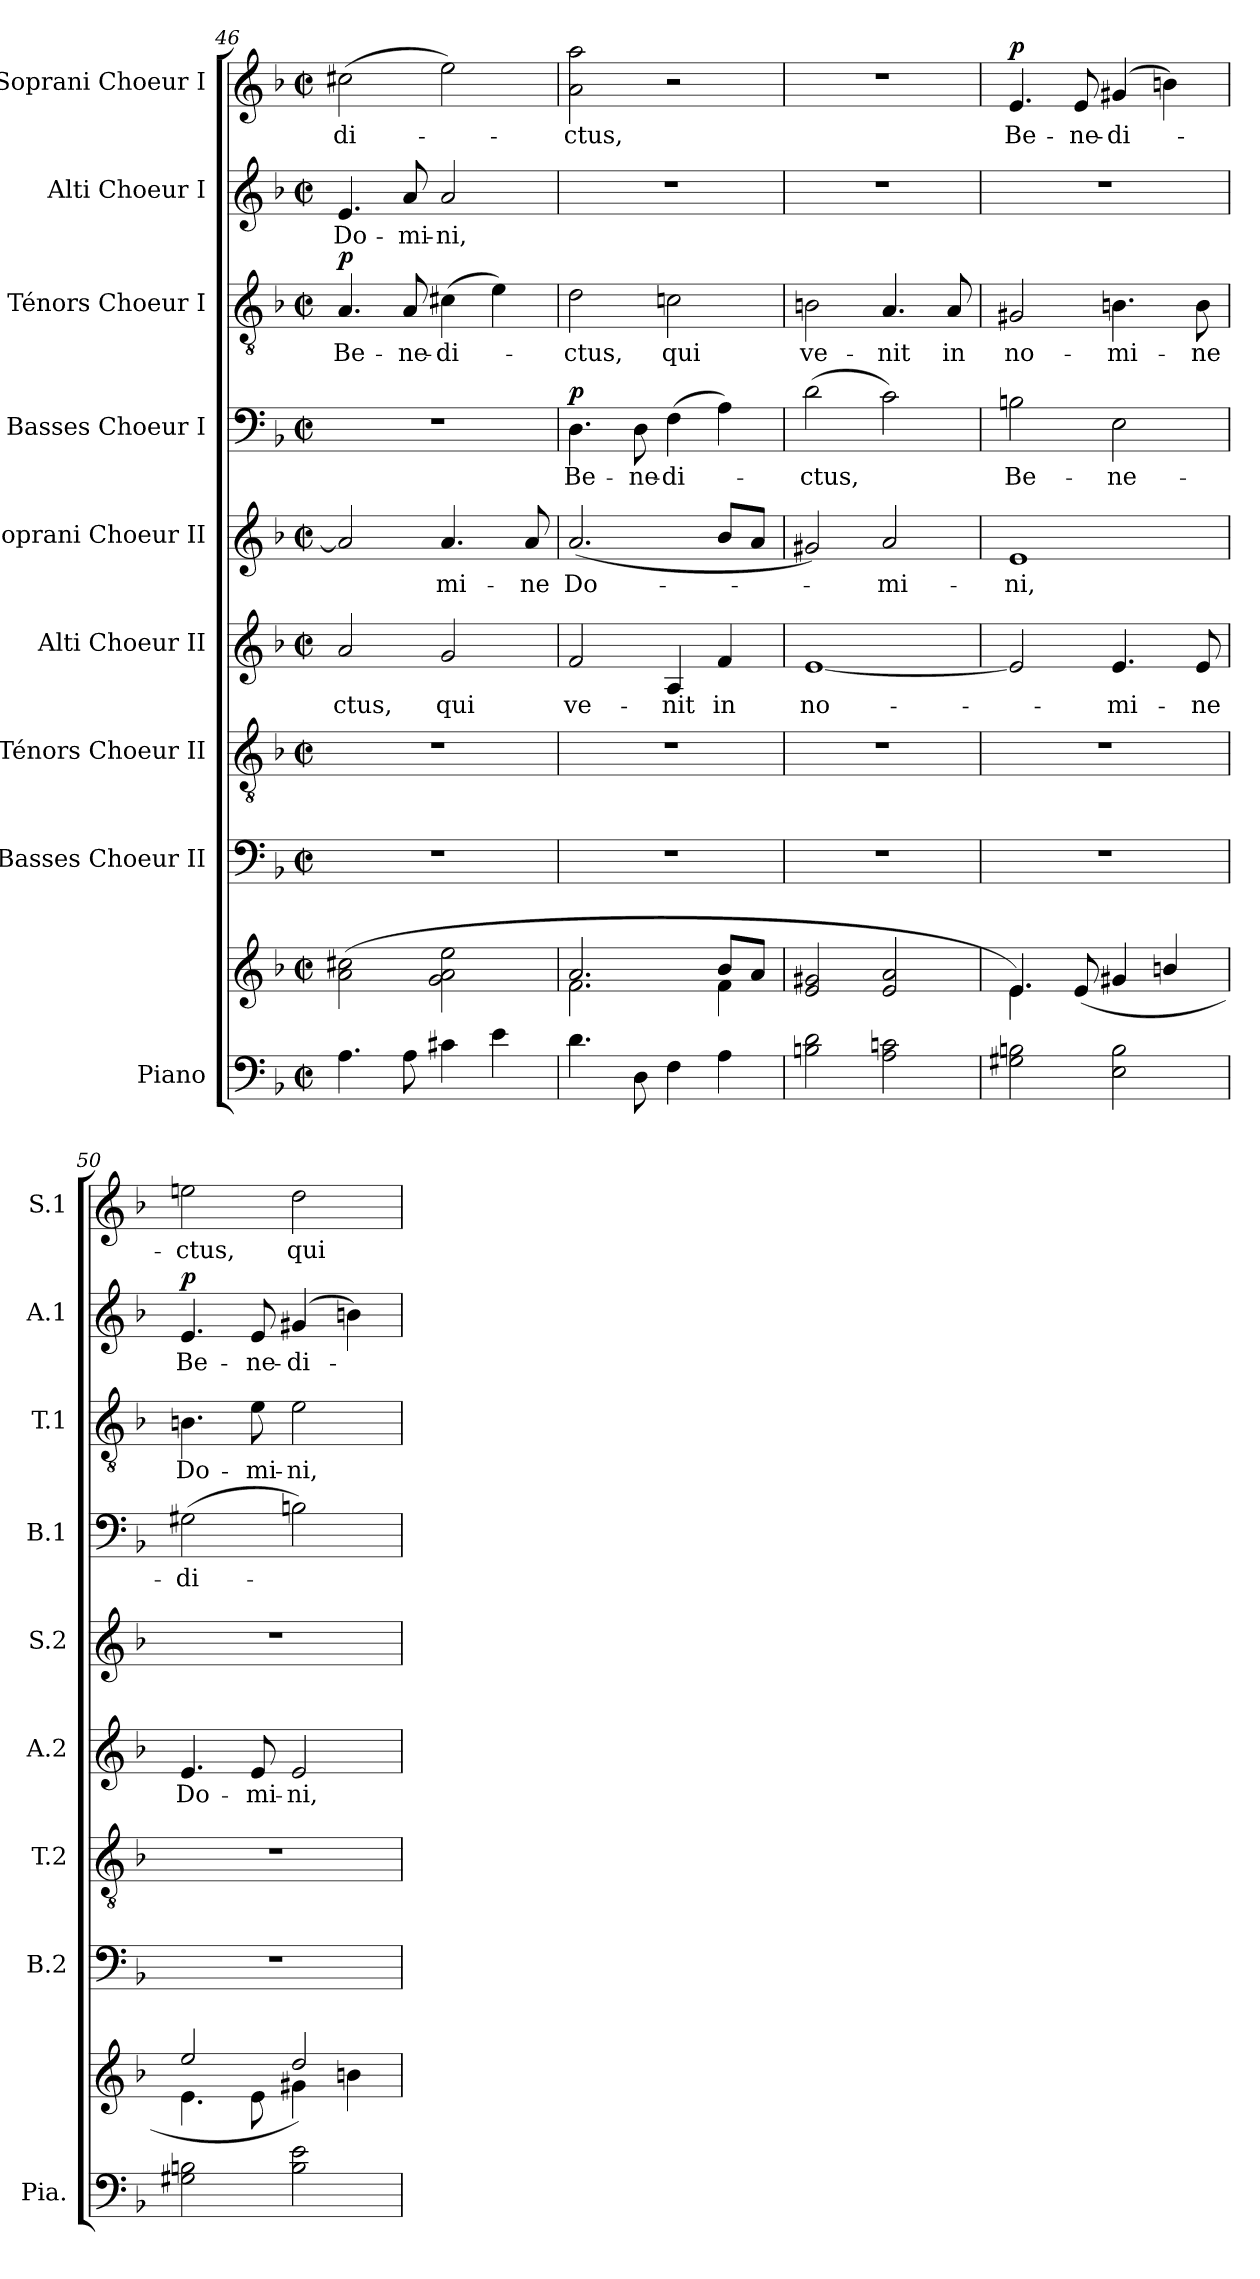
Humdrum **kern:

**kern	**kern	**kern	**kern	**kern	**text	**kern	**text	**kern	**text	**dynam	**kern	**text	**dynam	**kern	**text	**dynam	**kern	**text	**dynam
*part9	*part9	*part8	*part7	*part6	*part6	*part5	*part5	*part4	*part4	*part4	*part3	*part3	*part3	*part2	*part2	*part2	*part1	*part1	*part1
*staff10	*staff9	*staff8	*staff7	*staff6	*staff6	*staff5	*staff5	*staff4	*staff4	*staff4	*staff3	*staff3	*staff3	*staff2	*staff2	*staff2	*staff1	*staff1	*staff1
*I"Piano	*	*I"Basses Choeur II	*I"Ténors Choeur II	*I"Alti Choeur II	*	*I"Soprani Choeur II	*	*I"Basses Choeur I	*	*	*I"Ténors Choeur I	*	*	*I"Alti Choeur I	*	*	*I"Soprani Choeur I	*	*
*I'Pia.	*	*I'B.2	*I'T.2	*I'A.2	*	*I'S.2	*	*I'B.1	*	*	*I'T.1	*	*	*I'A.1	*	*	*I'S.1	*	*
*clefF4	*clefG2	*clefF4	*clefGv2	*clefG2	*	*clefG2	*	*clefF4	*	*	*clefGv2	*	*	*clefG2	*	*	*clefG2	*	*
*k[b-]	*k[b-]	*k[b-]	*k[b-]	*k[b-]	*	*k[b-]	*	*k[b-]	*	*	*k[b-]	*	*	*k[b-]	*	*	*k[b-]	*	*
*M2/2	*M2/2	*M2/2	*M2/2	*M2/2	*	*M2/2	*	*M2/2	*	*	*M2/2	*	*	*M2/2	*	*	*M2/2	*	*
*met(c|)	*met(c|)	*met(c|)	*met(c|)	*met(c|)	*	*met(c|)	*	*met(c|)	*	*	*met(c|)	*	*	*met(c|)	*	*	*met(c|)	*	*
=46	=46	=46	=46	=46	=46	=46	=46	=46	=46	=46	=46	=46	=46	=46	=46	=46	=46	=46	=46
!	!	!	!	!	!	!	!	!	!	!	!	!	!LO:DY:a	!	!	!	!	!	!
4.A\	(2a\ 2cc#X\	1r	1r	2a/	-ctus,	2a/]	.	1r	.	.	4.A/	Be-	p	4.e/	Do-	.	(2cc#X\	-di-	.
8A\	.	.	.	.	.	.	.	.	.	.	8A/	-ne-	.	8a/	-mi-	.	.	.	.
4c#X\	2g\ 2a\ 2ee\	.	.	2g/	qui	4.a/	mi-	.	.	.	(4c#X\	-di-	.	2a/	-ni,	.	2ee\)	.	.
4e\	.	.	.	.	.	.	.	.	.	.	4e\)	.	.	.	.	.	.	.	.
.	.	.	.	.	.	8a/	-ne	.	.	.	.	.	.	.	.	.	.	.	.
=47	=47	=47	=47	=47	=47	=47	=47	=47	=47	=47	=47	=47	=47	=47	=47	=47	=47	=47	=47
*	*^	*	*	*	*	*	*	*	*	*	*	*	*	*	*	*	*	*	*
!	!	!	!	!	!	!	!	!	!	!	!LO:DY:a	!	!	!	!	!	!	!	!	!
4.d\	2.a/	2.f\	1r	1r	2f/	ve-	(2.a/	Do-	4.D\	Be-	p	2d\	-ctus,	.	1r	.	.	2a\ 2aa\	-ctus,	.
8D\	.	.	.	.	.	.	.	.	8D\	-ne-	.	.	.	.	.	.	.	.	.	.
4F\	.	.	.	.	4A/	-nit	.	.	(4F\	-di-	.	2cn\	qui	.	.	.	.	2r	.	.
4A\	8b-/L	4f\	.	.	4f/	in	8b-/L	.	4A\)	.	.	.	.	.	.	.	.	.	.	.
.	8a/J	.	.	.	.	.	8a/J	.	.	.	.	.	.	.	.	.	.	.	.	.
*	*v	*v	*	*	*	*	*	*	*	*	*	*	*	*	*	*	*	*	*	*
=48	=48	=48	=48	=48	=48	=48	=48	=48	=48	=48	=48	=48	=48	=48	=48	=48	=48	=48	=48
2Bn\ 2d\	2e/ 2g#X/	1r	1r	[1e	no-	2g#X/)	.	(2d\	-ctus,	.	2Bn\	ve-	.	1r	.	.	1r	.	.
2A\ 2cn\	2e/ 2a/	.	.	.	.	2a/	-mi-	2c\)	.	.	4.A/	-nit	.	.	.	.	.	.	.
.	.	.	.	.	.	.	.	.	.	.	8A/	in	.	.	.	.	.	.	.
!!LO:PB:g=z
=49	=49	=49	=49	=49	=49	=49	=49	=49	=49	=49	=49	=49	=49	=49	=49	=49	=49	=49	=49
*	*^	*	*	*	*	*	*	*	*	*	*	*	*	*	*	*	*	*	*
!	!	!	!	!	!	!	!	!	!	!	!	!	!	!	!	!	!	!	!	!LO:DY:a
2G#X\ 2Bn\	4.e/)	4.e\	1r	1r	2e/]	.	1e	-ni,	2Bn\	Be-	.	2G#X/	no-	.	1r	.	.	4.e/	Be-	p
.	(8e/	2ryy	.	.	.	.	.	.	.	.	.	.	.	.	.	.	.	8e/	-ne-	.
2E\ 2B\	4g#X/	.	.	.	4.e/	-mi-	.	.	2E\	-ne-	.	4.Bn\	-mi-	.	.	.	.	(4g#X/	-di-	.
.	4bn/	.	.	.	.	.	.	.	.	.	.	.	.	.	.	.	.	4bn\)	.	.
.	.	8ryy	.	.	8e/	-ne	.	.	.	.	.	8B\	-ne	.	.	.	.	.	.	.
=50	=50	=50	=50	=50	=50	=50	=50	=50	=50	=50	=50	=50	=50	=50	=50	=50	=50	=50	=50	=50
!	!	!	!	!	!	!	!	!	!	!	!	!	!	!	!	!	!LO:DY:a	!	!	!
2G#X\ 2Bn\	2ee/	4.e\	1r	1r	4.e/	Do-	1r	.	(2G#X\	-di-	.	4.Bn\	Do-	.	4.e/	Be-	p	2een\	-ctus,	.
.	.	8e\	.	.	8e/	-mi-	.	.	.	.	.	8e\	-mi-	.	8e/	-ne-	.	.	.	.
2B\ 2e\	2dd/)	4g#X\	.	.	2e/	-ni,	.	.	2Bn\)	.	.	2e\	-ni,	.	(4g#X/	-di-	.	2dd\	qui	.
.	.	4bn\	.	.	.	.	.	.	.	.	.	.	.	.	4bn\)	.	.	.	.	.
*	*v	*v	*	*	*	*	*	*	*	*	*	*	*	*	*	*	*	*	*	*
=	=	=	=	=	=	=	=	=	=	=	=	=	=	=	=	=	=	=	=
*-	*-	*-	*-	*-	*-	*-	*-	*-	*-	*-	*-	*-	*-	*-	*-	*-	*-	*-	*-
